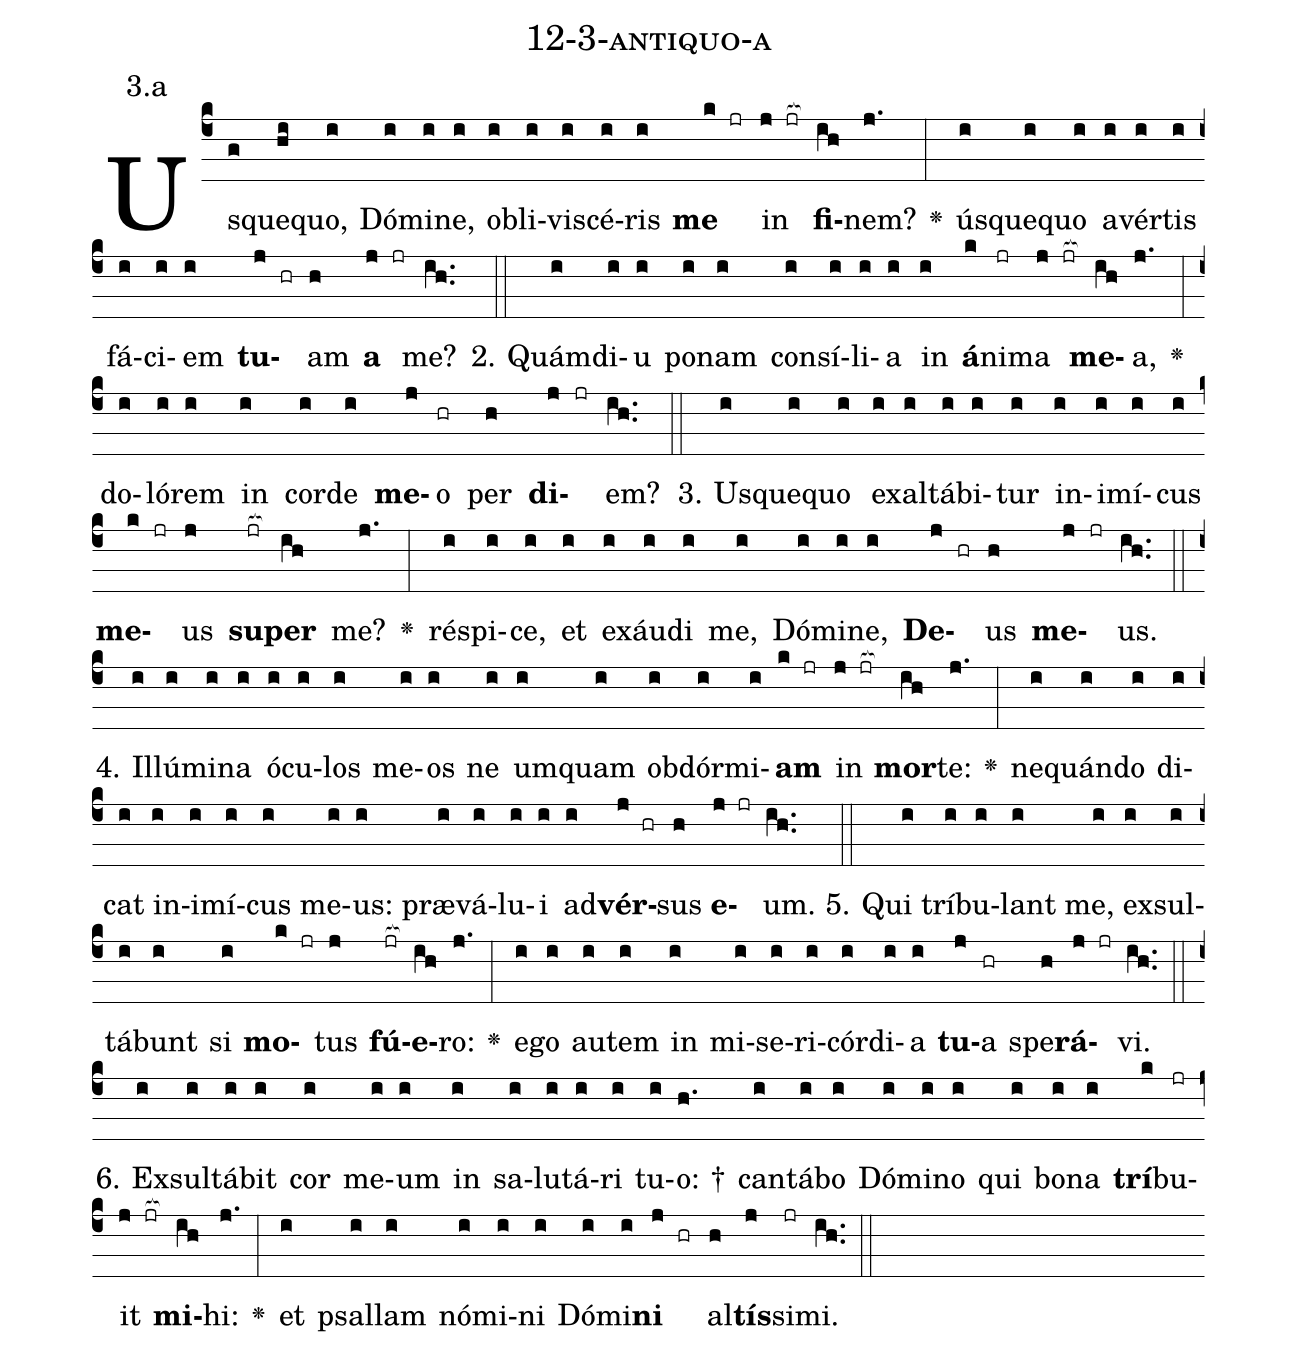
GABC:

name: 12-3-antiquo-a;
annotation: 3.a;
%%
(c4)Us(g)que(hi)quo,(i) Dó(i)mi(i)ne,(i) ob(i)li(i)vi(i)scé(i)ris(i) <b>me</b>(k jr) in(j jr[ocb:1{]) <b>fi</b>(ih[ocb:0}])nem?(j.) <v>\greheightstar</v>(:) ús(i)que(i)quo(i) a(i)vér(i)tis(i) fá(i)ci(i)em(i) <b>tu</b>(j hr)am(h) <b>a</b>(j jr) me?(ih..) (::)
2. Quám(i)di(i)u(i) po(i)nam(i) con(i)sí(i)li(i)a(i) in(i) <b>á</b>(k)ni(jr)ma(j jr[ocb:1{]) <b>me</b>(ih[ocb:0}])a,(j.) <v>\greheightstar</v>(:) do(i)ló(i)rem(i) in(i) cor(i)de(i) <b>me</b>(j)o(hr) per(h) <b>di</b>(j jr)em?(ih..) (::)
3. Us(i)que(i)quo(i) ex(i)al(i)tá(i)bi(i)tur(i) in(i)i(i)mí(i)cus(i) <b>me</b>(k jr)us(j) <b>su</b>(jr[ocb:1{])<b>per</b>(ih[ocb:0}]) me?(j.) <v>\greheightstar</v>(:) ré(i)spi(i)ce,(i) et(i) ex(i)áu(i)di(i) me,(i) Dó(i)mi(i)ne,(i) <b>De</b>(j hr)us(h) <b>me</b>(j jr)us.(ih..) (::)
4. Il(i)lú(i)mi(i)na(i) ó(i)cu(i)los(i) me(i)os(i) ne(i) um(i)quam(i) ob(i)dór(i)mi(i)<b>am</b>(k jr) in(j jr[ocb:1{]) <b>mor</b>(ih[ocb:0}])te:(j.) <v>\greheightstar</v>(:) ne(i)quán(i)do(i) di(i)cat(i) in(i)i(i)mí(i)cus(i) me(i)us:(i) præ(i)vá(i)lu(i)i(i) ad(i)<b>vér</b>(j hr)sus(h) <b>e</b>(j jr)um.(ih..) (::)
5. Qui(i) trí(i)bu(i)lant(i) me,(i) ex(i)sul(i)tá(i)bunt(i) si(i) <b>mo</b>(k jr)tus(j) <b>fú</b>(jr[ocb:1{])<b>e</b>(ih[ocb:0}])ro:(j.) <v>\greheightstar</v>(:) e(i)go(i) au(i)tem(i) in(i) mi(i)se(i)ri(i)cór(i)di(i)a(i) <b>tu</b>(j)a(hr) spe(h)<b>rá</b>(j jr)vi.(ih..) (::)
6. Ex(i)sul(i)tá(i)bit(i) cor(i) me(i)um(i) in(i) sa(i)lu(i)tá(i)ri(i) tu(i)o: †(h.) can(i)tá(i)bo(i) Dó(i)mi(i)no(i) qui(i) bo(i)na(i) <b>trí</b>(k)bu(jr)it(j jr[ocb:1{]) <b>mi</b>(ih[ocb:0}])hi:(j.) <v>\greheightstar</v>(:) et(i) psal(i)lam(i) nó(i)mi(i)ni(i) Dó(i)mi(i)<b>ni</b>(j hr) al(h)<b>tís</b>(j)si(jr)mi.(ih..) (::)
